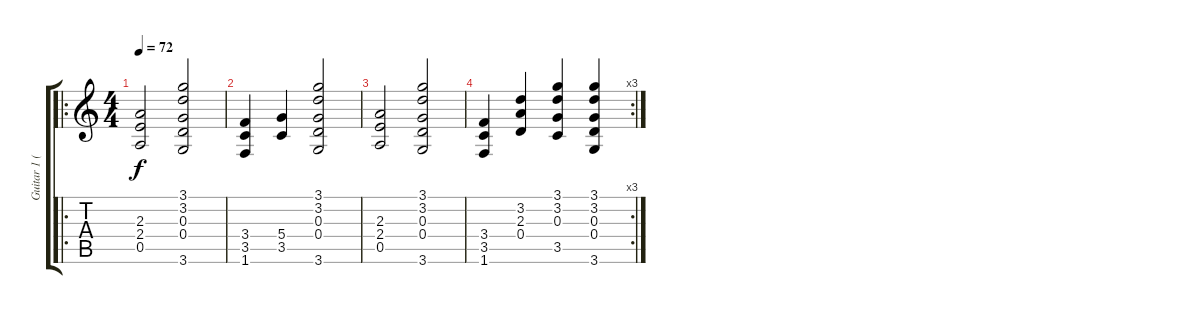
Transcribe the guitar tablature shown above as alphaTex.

\track ("Guitar 1 (Disto)" "Guitar 1 (") {instrument distortionguitar}
\staff {score tabs}
\tuning (E4 B3 G3 D3 A2 E2) {hide}
\ro
\ts (4 4)
\tempo 72
\clef g2
\ks c
(2.3 2.4 0.5).2{dy f} (3.1 3.2 0.3 0.4 3.6).2 |
(3.4 3.5 1.6).4 (5.4 3.5).4 (3.1 3.2 0.3 0.4 3.6).2 |
(2.3 2.4 0.5).2 (3.1 3.2 0.3 0.4 3.6).2 |
\rc 3
(3.4 3.5 1.6).4 (3.2 2.3 0.4).4 (3.1 3.2 0.3 3.5).4 (3.1 3.2 0.3 0.4 3.6).4
